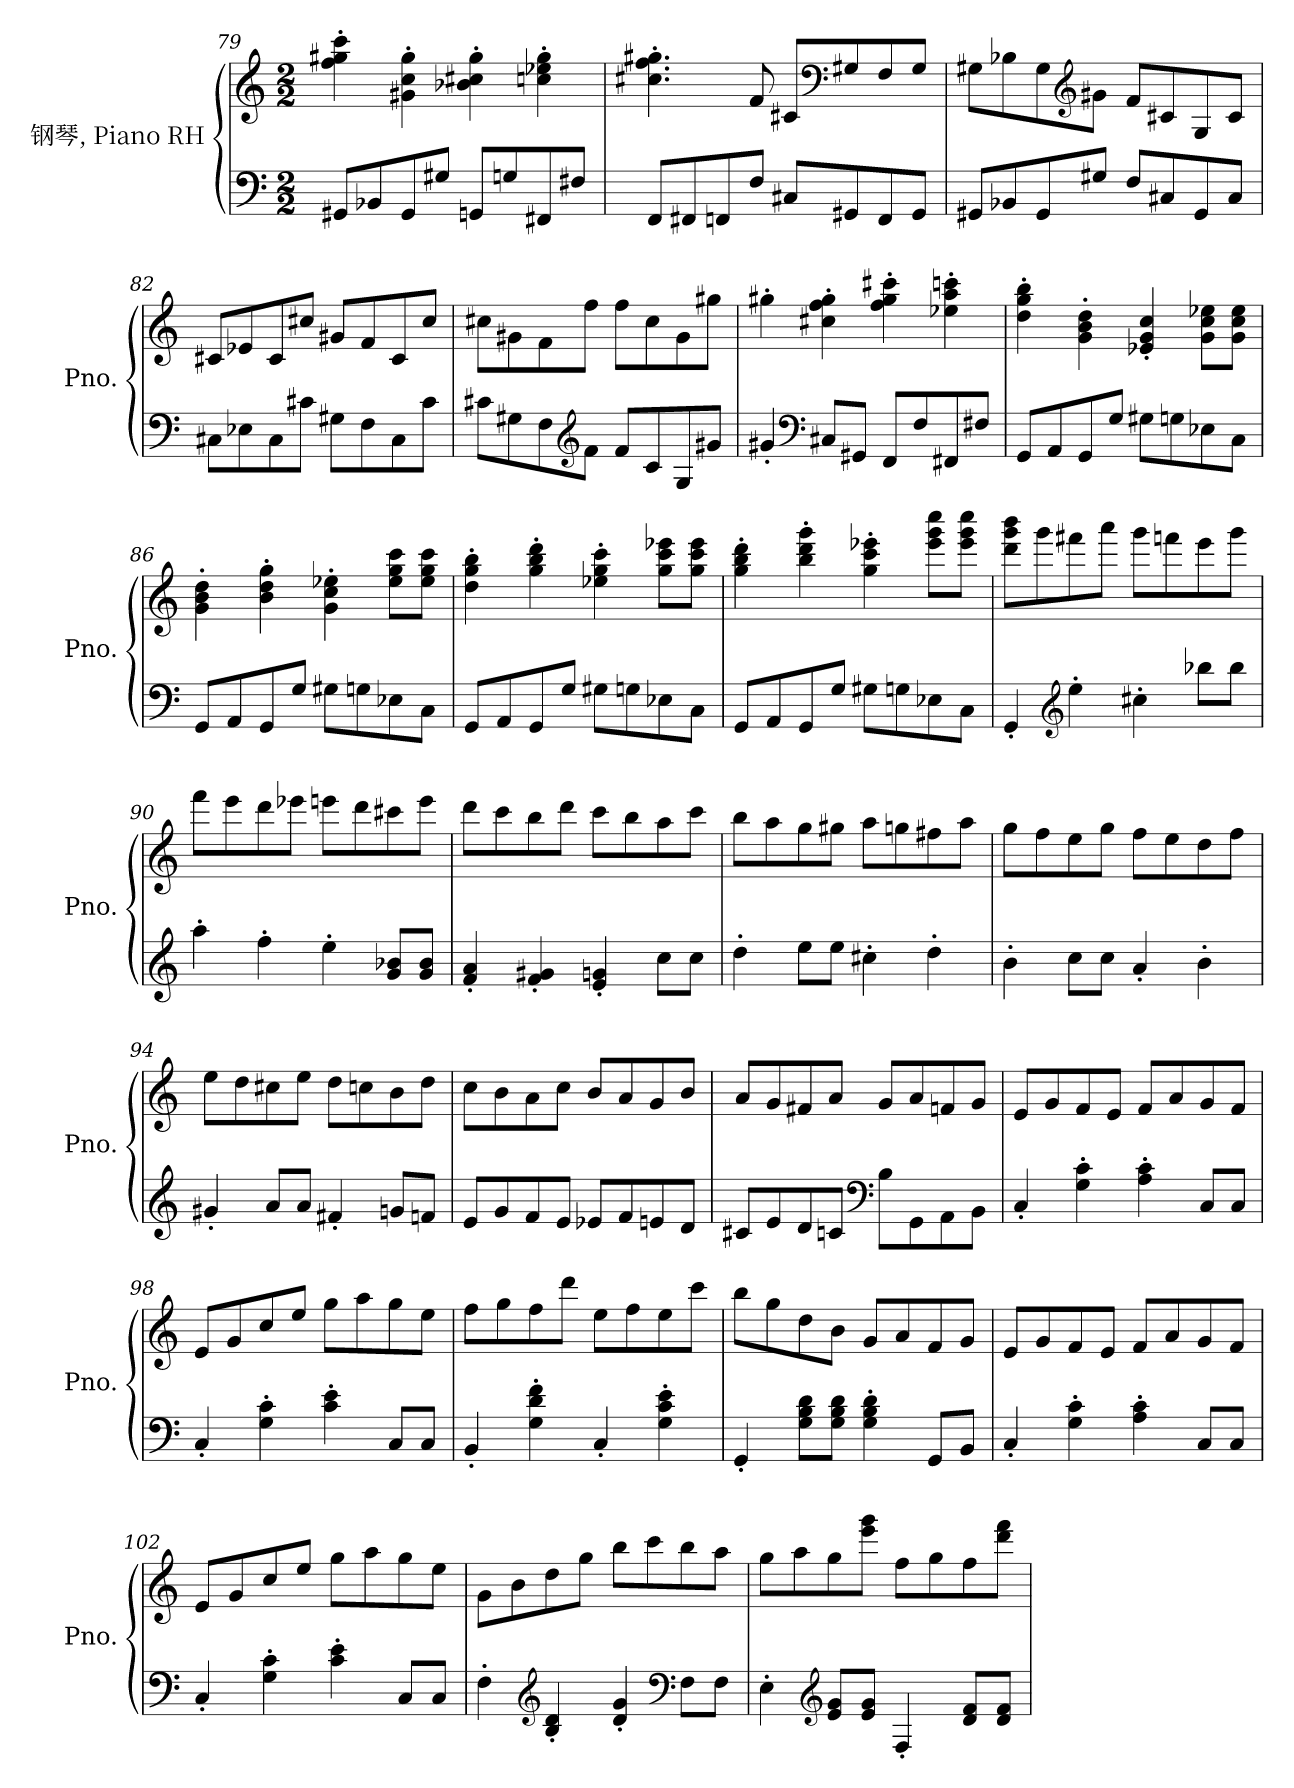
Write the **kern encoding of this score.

**kern	**kern
*part1	*part1
*staff2	*staff1
*I"钢琴, Piano RH	*
*I'Pno.	*
*clefF4	*clefG2
*k[]	*k[]
*M2/2	*M2/2
=79	=79
8GG#X/L	4ff\' 4gg#X\' 4ccc\'
8BB-X/	.
8GG#/	4g#X\' 4cc\' 4gg#\'
8G#X/J	.
8GGn/L	4b-X\' 4cc#X\' 4gg#\'
8Gn/	.
*	*MM164
8FF#X/	4ccn\' 4ee-X\' 4gg#\'
8F#X/J	.
!!LO:LB:g=z
=80	=80
*	*MM156
8FF/L	4.cc#X\' 4.ff\' 4.gg#X\'
8FF#X/	.
8FFn/	.
8F/J	8f/
8C#X/L	8c#X/L
*	*clefF4
8GG#X/	8G#X/
8FF/	8F/
8GG#/J	8G#/J
=81	=81
8GG#X/L	8G#X\L
8BB-X/	8B-X\
8GG#/	8G#\
*	*clefG2
8G#X/J	8g#X\J
8F/L	8f/L
8C#X/	8c#X/
8GG#/	8G#/
8C#/J	8c#/J
=82	=82
*	*MM175
8C#X\L	8c#X/L
8E-X\	8e-X/
8C#\	8c#/
8c#X\J	8cc#X/J
8G#X\L	8g#X/L
8F\	8f/
8C#\	8c#/
8c#\J	8cc#/J
!!LO:PB:g=z
=83	=83
8c#X\L	8cc#X\L
*	*MM188
8G#X\	8g#X\
8F\	8f\
*clefG2	*
8f\J	8ff\J
8f/L	8ff\L
8c#/	8cc#\
8G#/	8g#\
8g#X/J	8gg#X\J
=84	=84
4g#X'/	4gg#X'\
*clefF4	*
8C#X/L	4cc#X\' 4ff\' 4gg#\'
8GG#X/J	.
8FF/L	4ff\' 4gg#\' 4ccc#X\'
8F/	.
8FF#X/	4ee-X\' 4aa\' 4cccn\'
8F#X/J	.
=85	=85
*	*MM119
8GG/L	4dd\' 4gg\' 4bb\'
8AA/	.
*	*MM173
8GG/	4g\' 4b\' 4dd\'
8G/J	.
8G#X\L	4e-X/' 4g/' 4cc/'
8Gn\	.
8E-X\	8g\ 8cc\ 8ee-X\L
8C\J	8g\ 8cc\ 8ee-\J
!!LO:LB:g=z
=86	=86
8GG/L	4g\' 4b\' 4dd\'
8AA/	.
*	*MM184
8GG/	4b\' 4dd\' 4gg\'
8G/J	.
8G#X\L	4g\' 4cc\' 4ee-X\'
8Gn\	.
8E-X\	8ee-\ 8gg\ 8ccc\L
8C\J	8ee-\ 8gg\ 8ccc\J
=87	=87
8GG/L	4dd\' 4gg\' 4bb\'
8AA/	.
*	*MM188
8GG/	4gg\' 4bb\' 4ddd\'
8G/J	.
8G#X\L	4ee-X\' 4gg\' 4ccc\'
8Gn\	.
8E-X\	8gg\ 8ccc\ 8eee-X\L
8C\J	8gg\ 8ccc\ 8eee-\J
=88	=88
8GG/L	4gg\' 4bb\' 4ddd\'
8AA/	.
8GG/	4bb\' 4ddd\' 4ggg\'
8G/J	.
8G#X\L	4gg\' 4ccc\' 4eee-X\'
8Gn\	.
8E-X\	8eee-\ 8ggg\ 8cccc\L
8C\J	8eee-\ 8ggg\ 8cccc\J
=89	=89
4GG'/	8ddd\ 8ggg\ 8bbb\L
.	8ggg\
*clefG2	*
4ee'\	8fff#X\
.	8aaa\J
4cc#X'\	8ggg\L
.	8fffn\
8bb-X\L	8eee\
*	*MM153
8bb-\J	8ggg\J
!!LO:LB:g=z
=90	=90
4aa'\	8fff\L
.	8eee\
4ff'\	8ddd\
.	8eee-X\J
4ee'\	8eeen\L
.	8ddd\
8g/ 8b-X/L	8ccc#X\
*	*MM166
8g/ 8b-/J	8eee\J
=91	=91
4f/' 4a/'	8ddd\L
.	8ccc\
4f/' 4g#X/'	8bb\
*	*MM176
.	8ddd\J
4e/' 4gn/'	8ccc\L
.	8bb\
8cc\L	8aa\
8cc\J	8ccc\J
=92	=92
4dd'\	8bb\L
.	8aa\
8ee\L	8gg\
8ee\J	8gg#X\J
4cc#X'\	8aa\L
.	8ggn\
4dd'\	8ff#X\
.	8aa\J
=93	=93
4b'\	8gg\L
.	8ff\
8cc\L	8ee\
8cc\J	8gg\J
4a'/	8ff\L
.	8ee\
4b'\	8dd\
.	8ff\J
!!LO:LB:g=z
=94	=94
4g#X'/	8ee\L
.	8dd\
8a/L	8cc#X\
8a/J	8ee\J
4f#X'/	8dd\L
.	8ccn\
8gn/L	8b\
8fn/J	8dd\J
=95	=95
8e/L	8cc\L
8g/	8b\
8f/	8a\
8e/J	8cc\J
8e-X/L	8b/L
8f/	8a/
8en/	8g/
8d/J	8b/J
=96	=96
8c#X/L	8a/L
8e/	8g/
*	*MM122
8d/	8f#X/
8cn/J	8a/J
*clefF4	*
*	*MM114
8B\L	8g/L
*	*MM112
8GG\	8a/
8AA\	8fn/
*	*MM109
8BB\J	8g/J
=97	=97
*	*MM104
4C'/	8e/L
.	8g/
4G\' 4c\'	8f/
.	8e/J
4A\' 4c\'	8f/L
.	8a/
8C/L	8g/
*	*MM156
8C/J	8f/J
!!LO:LB:g=z
=98	=98
4C'/	8e/L
.	8g/
4G\' 4c\'	8cc/
.	8ee/J
4c\' 4e\'	8gg\L
.	8aa\
8C/L	8gg\
8C/J	8ee\J
=99	=99
4BB'/	8ff\L
*	*MM167
.	8gg\
4G\' 4d\' 4f\'	8ff\
*	*MM171
.	8ddd\J
*	*MM155
4C'/	8ee\L
*	*MM172
.	8ff\
4G\' 4c\' 4e\'	8ee\
.	8ccc\J
=100	=100
4GG'/	8bb\L
.	8gg\
*	*MM166
8G\ 8B\ 8d\L	8dd\
8G\ 8B\ 8d\J	8b\J
4G\' 4B\' 4d\'	8g/L
.	8a/
8GG/L	8f/
8BB/J	8g/J
=101	=101
*	*MM142
4C'/	8e/L
.	8g/
4G\' 4c\'	8f/
.	8e/J
4A\' 4c\'	8f/L
.	8a/
8C/L	8g/
8C/J	8f/J
=102	=102
4C'/	8e/L
.	8g/
4G\' 4c\'	8cc/
.	8ee/J
4c\' 4e\'	8gg\L
.	8aa\
8C/L	8gg\
8C/J	8ee\J
!!LO:LB:g=z
=103	=103
*	*MM139
4F'\	8g\L
.	8b\
*clefG2	*
4B/' 4d/'	8dd\
.	8gg\J
4d/' 4g/'	8bb\L
.	8ccc\
*clefF4	*
8F\L	8bb\
8F\J	8aa\J
=104	=104
*	*MM165
4E'\	8gg\L
*	*MM167
.	8aa\
*clefG2	*
8e/ 8g/L	8gg\
*	*MM169
8e/ 8g/J	8eee\ 8ggg\J
*	*MM155
4F'/	8ff\L
*	*MM172
.	8gg\
8d/ 8f/L	8ff\
8d/ 8f/J	8ddd\ 8fff\J
=	=
*-	*-
